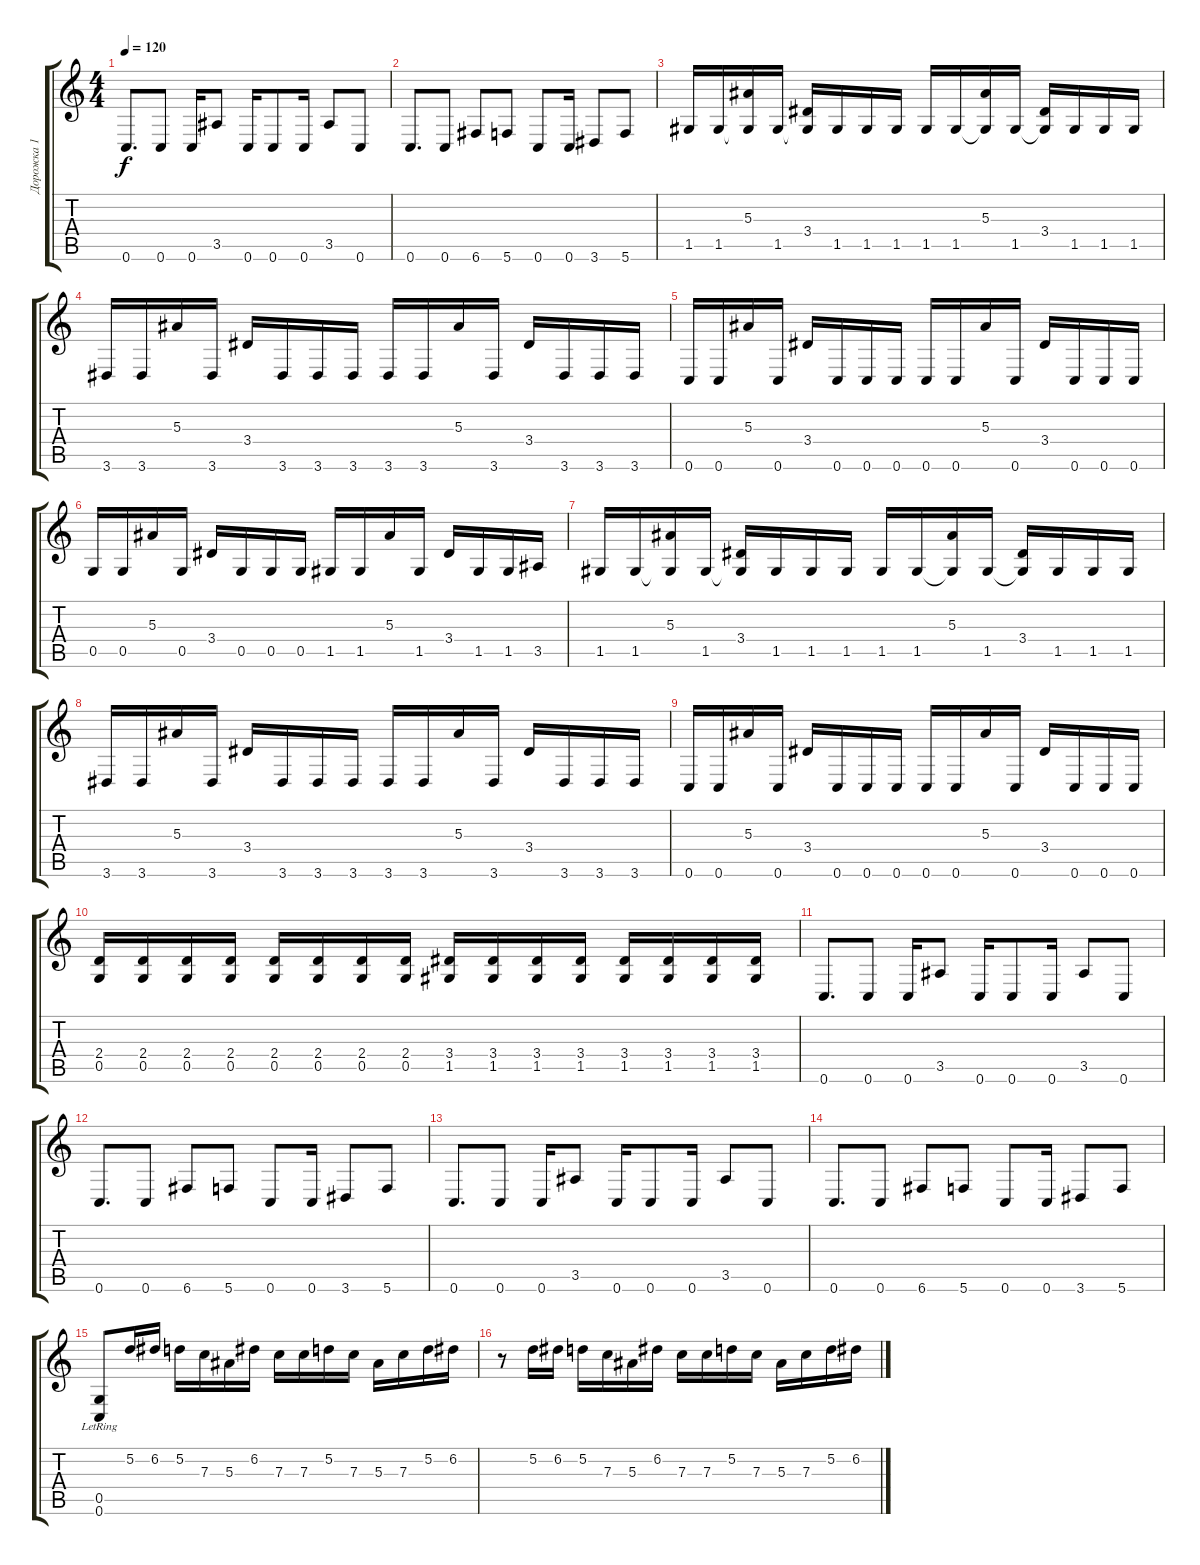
\track ("Дорожка 1" "Дорожка 1") {instrument distortionguitar}
\staff {score tabs}
\tuning (D4 A3 F3 C3 G2 C2) {hide}
\ts (4 4)
\tempo 120
\clef g2
\ks c
0.6.8{d dy f} 0.6.8 0.6.16 3.5.8 0.6.16 0.6.8 0.6.16 3.5.8 0.6.8 |
0.6.8{d} 0.6.8 6.6.8 5.6.8 0.6.8 0.6.16 3.6.8 5.6.8 |
1.5.16 1.5.16 (5.3 1.5{t}).16 1.5.16 (3.4 1.5{t}).16 1.5.16 1.5.16 1.5.16 1.5.16 1.5.16 (5.3 1.5{t}).16 1.5.16 (3.4 1.5{t}).16 1.5.16 1.5.16 1.5.16 |
3.6.16 3.6.16 5.3.16 3.6.16 3.4.16 3.6.16 3.6.16 3.6.16 3.6.16 3.6.16 5.3.16 3.6.16 3.4.16 3.6.16 3.6.16 3.6.16 |
0.6.16 0.6.16 5.3.16 0.6.16 3.4.16 0.6.16 0.6.16 0.6.16 0.6.16 0.6.16 5.3.16 0.6.16 3.4.16 0.6.16 0.6.16 0.6.16 |
0.5.16 0.5.16 5.3.16 0.5.16 3.4.16 0.5.16 0.5.16 0.5.16 1.5.16 1.5.16 5.3.16 1.5.16 3.4.16 1.5.16 1.5.16 3.5.16 |
1.5.16 1.5.16 (5.3 1.5{t}).16 1.5.16 (3.4 1.5{t}).16 1.5.16 1.5.16 1.5.16 1.5.16 1.5.16 (5.3 1.5{t}).16 1.5.16 (3.4 1.5{t}).16 1.5.16 1.5.16 1.5.16 |
3.6.16 3.6.16 5.3.16 3.6.16 3.4.16 3.6.16 3.6.16 3.6.16 3.6.16 3.6.16 5.3.16 3.6.16 3.4.16 3.6.16 3.6.16 3.6.16 |
0.6.16 0.6.16 5.3.16 0.6.16 3.4.16 0.6.16 0.6.16 0.6.16 0.6.16 0.6.16 5.3.16 0.6.16 3.4.16 0.6.16 0.6.16 0.6.16 |
(2.4 0.5).16 (2.4 0.5).16 (2.4 0.5).16 (2.4 0.5).16 (2.4 0.5).16 (2.4 0.5).16 (2.4 0.5).16 (2.4 0.5).16 (3.4 1.5).16 (3.4 1.5).16 (3.4 1.5).16 (3.4 1.5).16 (3.4 1.5).16 (3.4 1.5).16 (3.4 1.5).16 (3.4 1.5).16 |
0.6.8{d} 0.6.8 0.6.16 3.5.8 0.6.16 0.6.8 0.6.16 3.5.8 0.6.8 |
0.6.8{d} 0.6.8 6.6.8 5.6.8 0.6.8 0.6.16 3.6.8 5.6.8 |
0.6.8{d} 0.6.8 0.6.16 3.5.8 0.6.16 0.6.8 0.6.16 3.5.8 0.6.8 |
0.6.8{d} 0.6.8 6.6.8 5.6.8 0.6.8 0.6.16 3.6.8 5.6.8 |
(0.5{lr} 0.6{lr}).8 5.2.16 6.2.16 5.2.16 7.3.16 5.3.16 6.2.16 7.3.16 7.3.16 5.2.16 7.3.16 5.3.16 7.3.16 5.2.16 6.2.16 |
r.8 5.2.16 6.2.16 5.2.16 7.3.16 5.3.16 6.2.16 7.3.16 7.3.16 5.2.16 7.3.16 5.3.16 7.3.16 5.2.16 6.2.16
